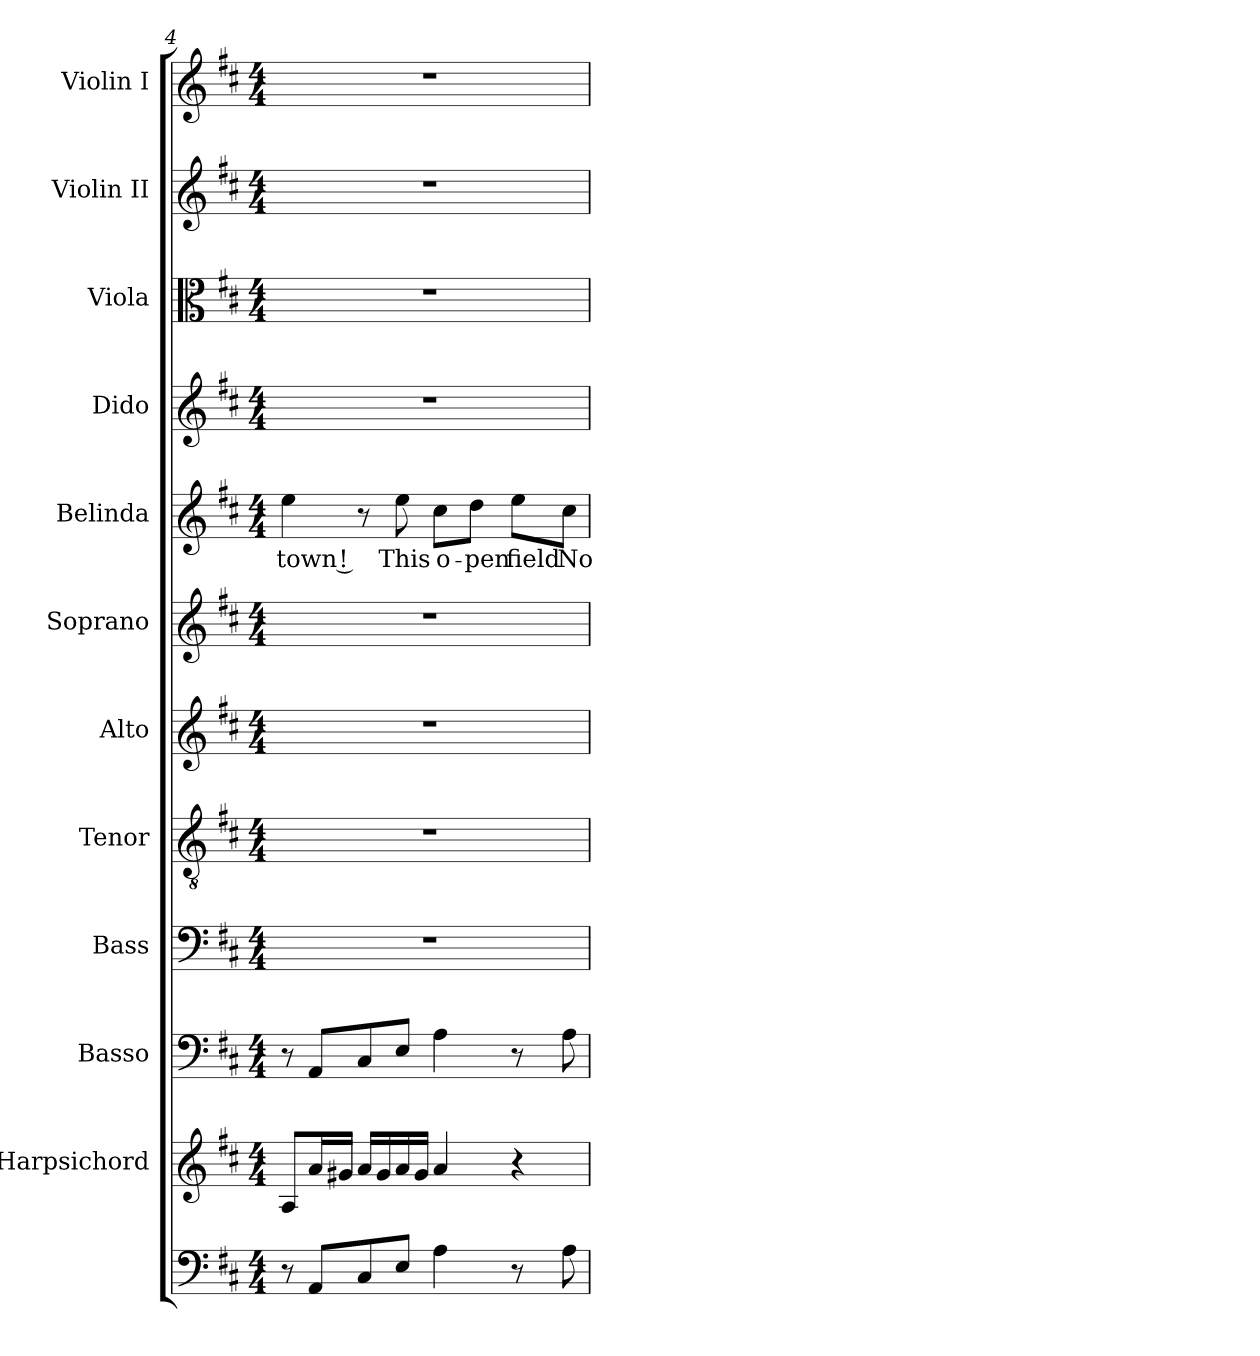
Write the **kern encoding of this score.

**kern	**kern	**kern	**kern	**kern	**kern	**kern	**kern	**text	**kern	**kern	**kern	**kern
*part12	*part11	*part10	*part9	*part8	*part7	*part6	*part5	*part5	*part4	*part3	*part2	*part1
*staff12	*staff11	*staff10	*staff9	*staff8	*staff7	*staff6	*staff5	*staff5	*staff4	*staff3	*staff2	*staff1
*	*I"Harpsichord	*I"Basso	*I"Bass	*I"Tenor	*I"Alto	*I"Soprano	*I"Belinda	*	*I"Dido	*I"Viola	*I"Violin II	*I"Violin I
*	*I'Harps.	*I'B.	*I'B.	*I'T.	*I'A.	*I'S.	*I'Bel.	*	*	*I'Vla.	*I'Vln. II	*I'Vln. I
!!LO:LB:g=z
*clefF4	*clefG2	*clefF4	*clefF4	*clefGv2	*clefG2	*clefG2	*clefG2	*	*clefG2	*clefC3	*clefG2	*clefG2
*	*	*	*	*ITrd7c12	*	*	*	*	*	*	*	*
*k[f#c#]	*k[f#c#]	*k[f#c#]	*k[f#c#]	*k[f#c#]	*k[f#c#]	*k[f#c#]	*k[f#c#]	*	*k[f#c#]	*k[f#c#]	*k[f#c#]	*k[f#c#]
*D:	*D:	*D:	*D:	*D:	*D:	*D:	*D:	*	*D:	*D:	*D:	*D:
*M4/4	*M4/4	*M4/4	*M4/4	*M4/4	*M4/4	*M4/4	*M4/4	*	*M4/4	*M4/4	*M4/4	*M4/4
=4	=4	=4	=4	=4	=4	=4	=4	=4	=4	=4	=4	=4
!	!	!	!	!	!	!	!	!LO:LY:b:color=#000000	!	!	!	!
8r	8Ai/L	8r	1r	1r	1r	1r	4eei\	town !	1r	1r	1r	1r
8AAi/L	16ai/L	8AAi/L	.	.	.	.	.	.	.	.	.	.
.	16g#Xi/JJ	.	.	.	.	.	.	.	.	.	.	.
8C#i/	16ai/LL	8C#i/	.	.	.	.	8r	.	.	.	.	.
.	16g#i/	.	.	.	.	.	.	.	.	.	.	.
!	!	!	!	!	!	!	!	!LO:LY:b:color=#000000	!	!	!	!
8Ei/J	16ai/	8Ei/J	.	.	.	.	8eei\	This	.	.	.	.
.	16g#i/JJ	.	.	.	.	.	.	.	.	.	.	.
!	!	!	!	!	!	!	!	!LO:LY:b:color=#000000	!	!	!	!
4Ai\	4ai/	4Ai\	.	.	.	.	8cc#i\L	o-	.	.	.	.
!	!	!	!	!	!	!	!	!LO:LY:b:color=#000000	!	!	!	!
.	.	.	.	.	.	.	8ddi\J	-pen	.	.	.	.
!	!	!	!	!	!	!	!	!LO:LY:b:color=#000000	!	!	!	!
8r	4r	8r	.	.	.	.	8eei\L	field	.	.	.	.
!	!	!	!	!	!	!	!	!LO:LY:b:color=#000000	!	!	!	!
8Ai\	.	8Ai\	.	.	.	.	8cc#i\J	No	.	.	.	.
=	=	=	=	=	=	=	=	=	=	=	=	=
*-	*-	*-	*-	*-	*-	*-	*-	*-	*-	*-	*-	*-
